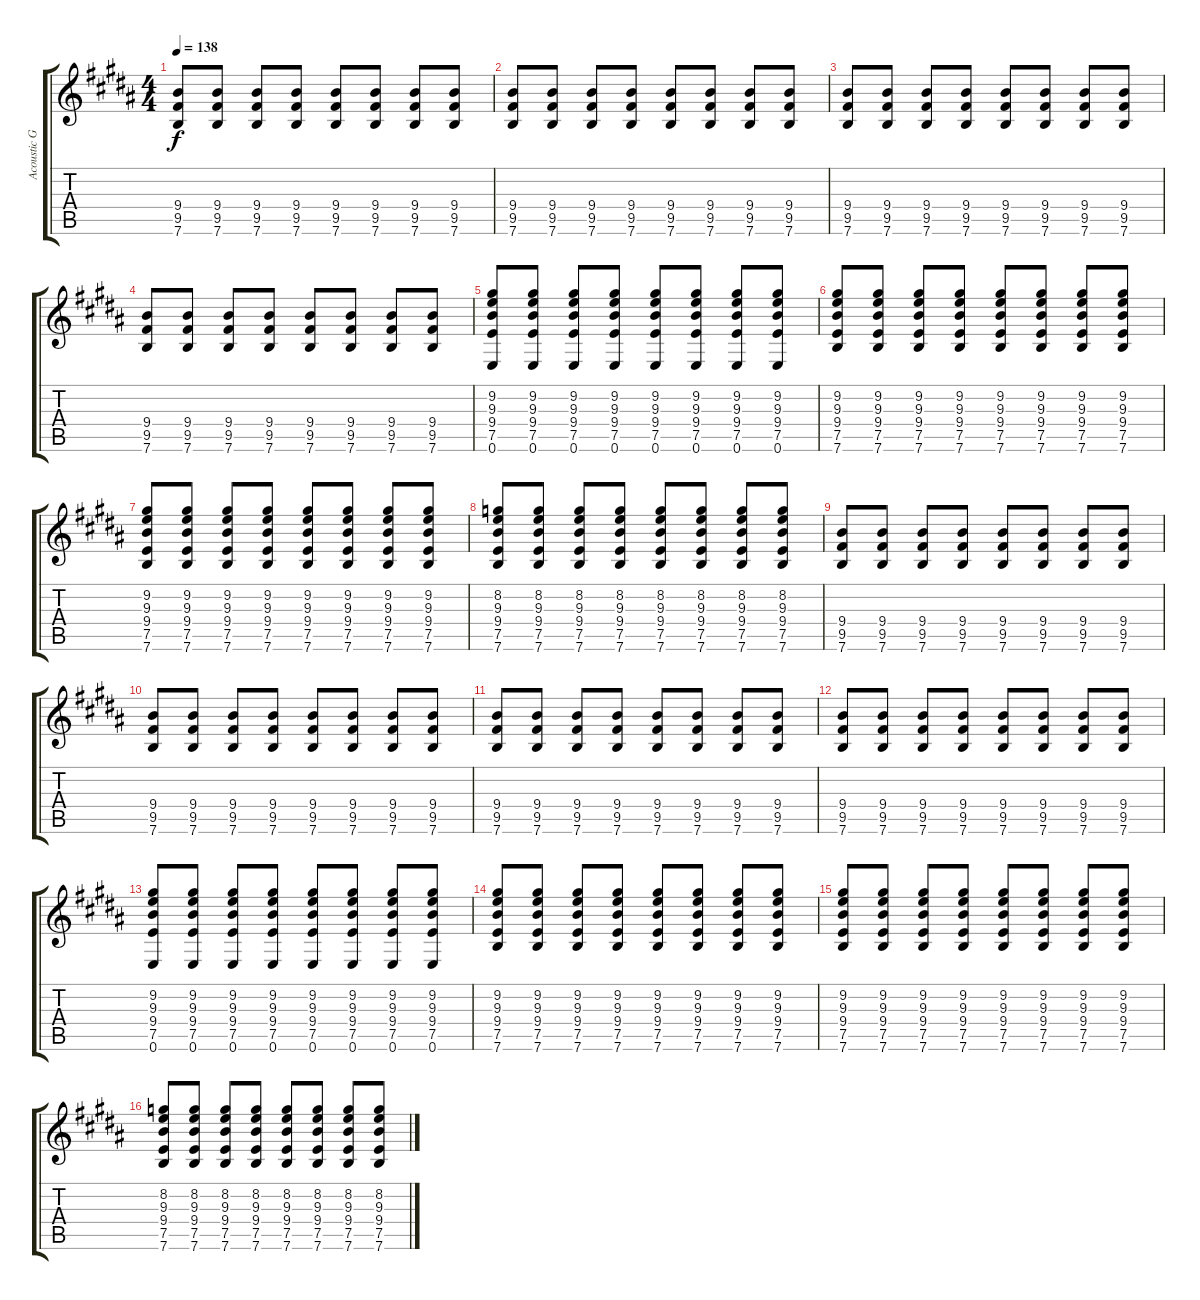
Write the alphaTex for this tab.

\track ("Acoustic Guitar 2" "Acoustic G") {instrument acousticguitarsteel}
\staff {score tabs}
\tuning (E4 B3 G3 D3 A2 E2) {hide}
\ts (4 4)
\tempo 138
\clef g2
\ks b
(9.4 9.5 7.6).8{dy f} (9.4 9.5 7.6).8 (9.4 9.5 7.6).8 (9.4 9.5 7.6).8 (9.4 9.5 7.6).8 (9.4 9.5 7.6).8 (9.4 9.5 7.6).8 (9.4 9.5 7.6).8 |
(9.4 9.5 7.6).8 (9.4 9.5 7.6).8 (9.4 9.5 7.6).8 (9.4 9.5 7.6).8 (9.4 9.5 7.6).8 (9.4 9.5 7.6).8 (9.4 9.5 7.6).8 (9.4 9.5 7.6).8 |
(9.4 9.5 7.6).8 (9.4 9.5 7.6).8 (9.4 9.5 7.6).8 (9.4 9.5 7.6).8 (9.4 9.5 7.6).8 (9.4 9.5 7.6).8 (9.4 9.5 7.6).8 (9.4 9.5 7.6).8 |
(9.4 9.5 7.6).8 (9.4 9.5 7.6).8 (9.4 9.5 7.6).8 (9.4 9.5 7.6).8 (9.4 9.5 7.6).8 (9.4 9.5 7.6).8 (9.4 9.5 7.6).8 (9.4 9.5 7.6).8 |
(9.2 9.3 9.4 7.5 0.6).8 (9.2 9.3 9.4 7.5 0.6).8 (9.2 9.3 9.4 7.5 0.6).8 (9.2 9.3 9.4 7.5 0.6).8 (9.2 9.3 9.4 7.5 0.6).8 (9.2 9.3 9.4 7.5 0.6).8 (9.2 9.3 9.4 7.5 0.6).8 (9.2 9.3 9.4 7.5 0.6).8 |
(9.2 9.3 9.4 7.5 7.6).8 (9.2 9.3 9.4 7.5 7.6).8 (9.2 9.3 9.4 7.5 7.6).8 (9.2 9.3 9.4 7.5 7.6).8 (9.2 9.3 9.4 7.5 7.6).8 (9.2 9.3 9.4 7.5 7.6).8 (9.2 9.3 9.4 7.5 7.6).8 (9.2 9.3 9.4 7.5 7.6).8 |
(9.2 9.3 9.4 7.5 7.6).8 (9.2 9.3 9.4 7.5 7.6).8 (9.2 9.3 9.4 7.5 7.6).8 (9.2 9.3 9.4 7.5 7.6).8 (9.2 9.3 9.4 7.5 7.6).8 (9.2 9.3 9.4 7.5 7.6).8 (9.2 9.3 9.4 7.5 7.6).8 (9.2 9.3 9.4 7.5 7.6).8 |
(8.2 9.3 9.4 7.5 7.6).8 (8.2 9.3 9.4 7.5 7.6).8 (8.2 9.3 9.4 7.5 7.6).8 (8.2 9.3 9.4 7.5 7.6).8 (8.2 9.3 9.4 7.5 7.6).8 (8.2 9.3 9.4 7.5 7.6).8 (8.2 9.3 9.4 7.5 7.6).8 (8.2 9.3 9.4 7.5 7.6).8 |
(9.4 9.5 7.6).8 (9.4 9.5 7.6).8 (9.4 9.5 7.6).8 (9.4 9.5 7.6).8 (9.4 9.5 7.6).8 (9.4 9.5 7.6).8 (9.4 9.5 7.6).8 (9.4 9.5 7.6).8 |
(9.4 9.5 7.6).8 (9.4 9.5 7.6).8 (9.4 9.5 7.6).8 (9.4 9.5 7.6).8 (9.4 9.5 7.6).8 (9.4 9.5 7.6).8 (9.4 9.5 7.6).8 (9.4 9.5 7.6).8 |
(9.4 9.5 7.6).8 (9.4 9.5 7.6).8 (9.4 9.5 7.6).8 (9.4 9.5 7.6).8 (9.4 9.5 7.6).8 (9.4 9.5 7.6).8 (9.4 9.5 7.6).8 (9.4 9.5 7.6).8 |
(9.4 9.5 7.6).8 (9.4 9.5 7.6).8 (9.4 9.5 7.6).8 (9.4 9.5 7.6).8 (9.4 9.5 7.6).8 (9.4 9.5 7.6).8 (9.4 9.5 7.6).8 (9.4 9.5 7.6).8 |
(9.2 9.3 9.4 7.5 0.6).8 (9.2 9.3 9.4 7.5 0.6).8 (9.2 9.3 9.4 7.5 0.6).8 (9.2 9.3 9.4 7.5 0.6).8 (9.2 9.3 9.4 7.5 0.6).8 (9.2 9.3 9.4 7.5 0.6).8 (9.2 9.3 9.4 7.5 0.6).8 (9.2 9.3 9.4 7.5 0.6).8 |
(9.2 9.3 9.4 7.5 7.6).8 (9.2 9.3 9.4 7.5 7.6).8 (9.2 9.3 9.4 7.5 7.6).8 (9.2 9.3 9.4 7.5 7.6).8 (9.2 9.3 9.4 7.5 7.6).8 (9.2 9.3 9.4 7.5 7.6).8 (9.2 9.3 9.4 7.5 7.6).8 (9.2 9.3 9.4 7.5 7.6).8 |
(9.2 9.3 9.4 7.5 7.6).8 (9.2 9.3 9.4 7.5 7.6).8 (9.2 9.3 9.4 7.5 7.6).8 (9.2 9.3 9.4 7.5 7.6).8 (9.2 9.3 9.4 7.5 7.6).8 (9.2 9.3 9.4 7.5 7.6).8 (9.2 9.3 9.4 7.5 7.6).8 (9.2 9.3 9.4 7.5 7.6).8 |
(8.2 9.3 9.4 7.5 7.6).8 (8.2 9.3 9.4 7.5 7.6).8 (8.2 9.3 9.4 7.5 7.6).8 (8.2 9.3 9.4 7.5 7.6).8 (8.2 9.3 9.4 7.5 7.6).8 (8.2 9.3 9.4 7.5 7.6).8 (8.2 9.3 9.4 7.5 7.6).8 (8.2 9.3 9.4 7.5 7.6).8
